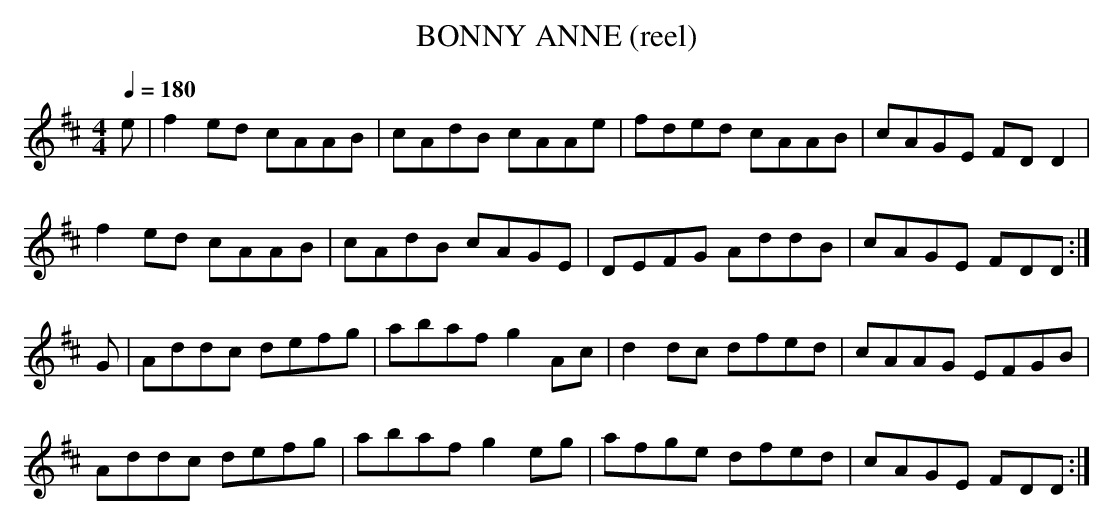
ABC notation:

X:1
T:BONNY ANNE (reel)
L:1/8
Q:1/4=180
M:4/4
K:D
e|f2ed cAAB|cAdB cAAe|fded cAAB|cAGE FD D2|
f2ed cAAB|cAdB cAGE|DEFG AddB|cAGE FDD :|
G|Addc defg|abaf g2Ac|d2dc dfed|cAAG EFGB|
Addc defg|abaf g2eg|afge dfed|cAGE FDD :|
